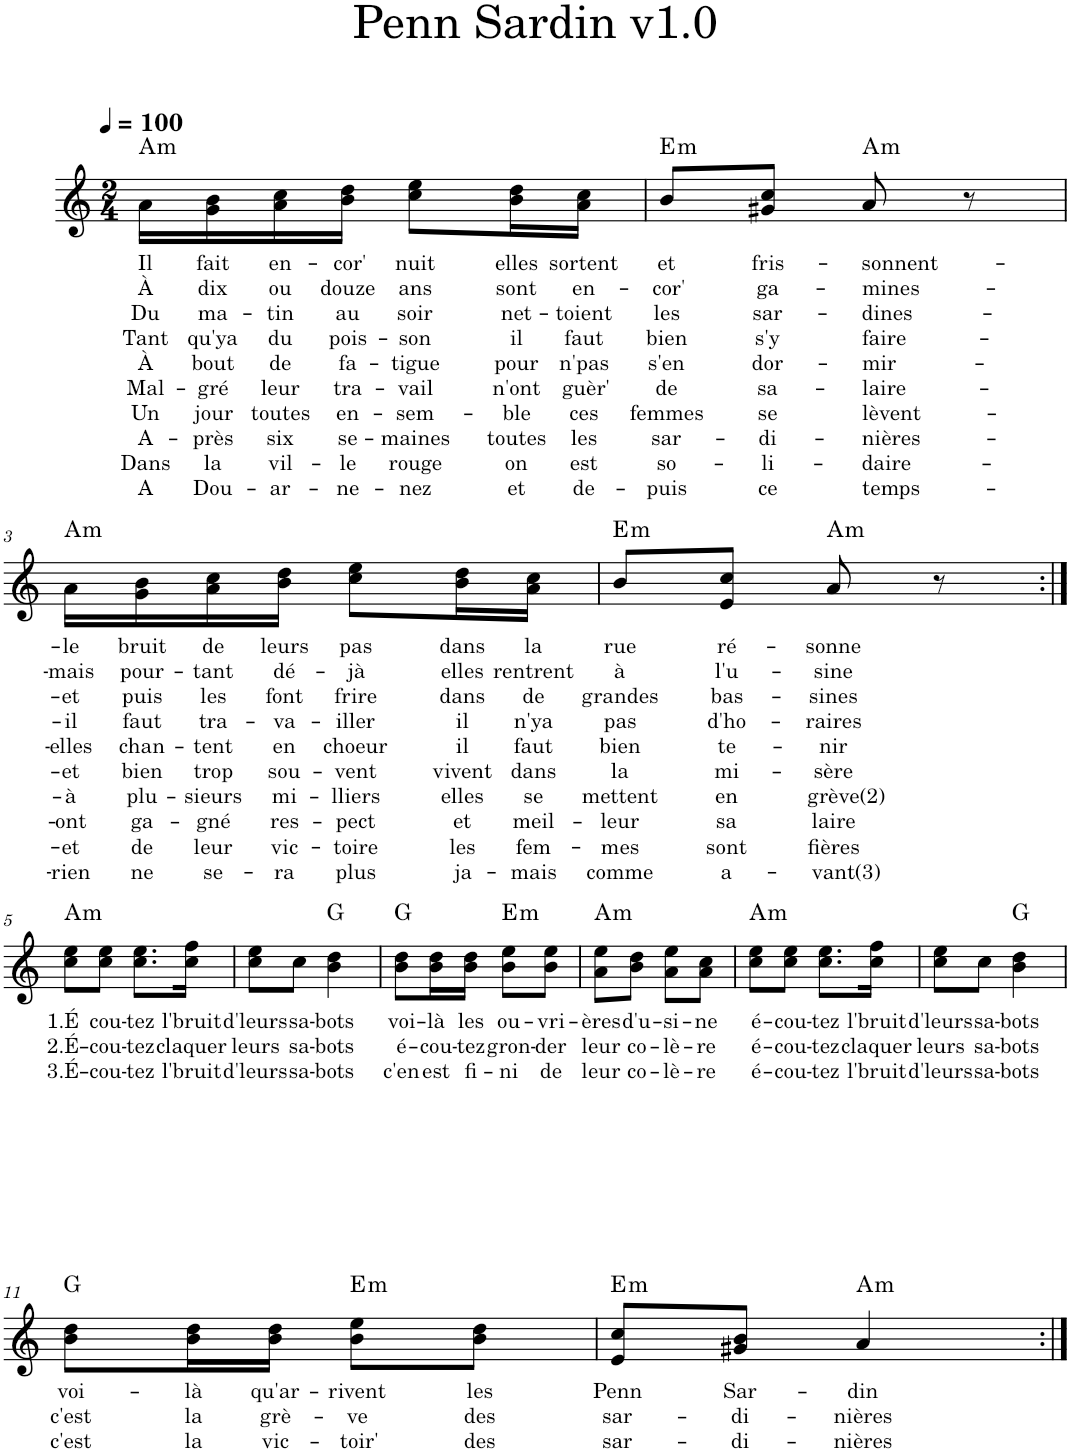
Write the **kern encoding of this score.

**kern	**text	**text	**text	**text	**text	**text	**text	**text	**text	**text	**harte
*part1	*part1	*part1	*part1	*part1	*part1	*part1	*part1	*part1	*part1	*part1	*part1
*staff1	*staff1	*staff1	*staff1	*staff1	*staff1	*staff1	*staff1	*staff1	*staff1	*staff1	*
*I"Piano	*	*	*	*	*	*	*	*	*	*	*
*I'Pno.	*	*	*	*	*	*	*	*	*	*	*
*clefG2	*	*	*	*	*	*	*	*	*	*	*
*k[]	*	*	*	*	*	*	*	*	*	*	*
*M2/4	*	*	*	*	*	*	*	*	*	*	*
*MM100	*	*	*	*	*	*	*	*	*	*	*
=1	=1	=1	=1	=1	=1	=1	=1	=1	=1	=1	=1
!	!LO:LY:b	!LO:LY:b	!LO:LY:b	!LO:LY:b	!LO:LY:b	!LO:LY:b	!LO:LY:b	!LO:LY:b	!LO:LY:b	!LO:LY:b	!LO:H:kt=m
16a\LL	Il	À	Du	Tant	À	Mal-	Un	A-	Dans	A	A:min
!	!LO:LY:b	!LO:LY:b	!LO:LY:b	!LO:LY:b	!LO:LY:b	!LO:LY:b	!LO:LY:b	!LO:LY:b	!LO:LY:b	!LO:LY:b	!
16g\ 16b\	fait	dix	ma-	qu'ya	bout	-gré	jour	-près	la	Dou-	.
!	!LO:LY:b	!LO:LY:b	!LO:LY:b	!LO:LY:b	!LO:LY:b	!LO:LY:b	!LO:LY:b	!LO:LY:b	!LO:LY:b	!LO:LY:b	!
16a\ 16cc\	en-	ou	-tin	du	de	leur	toutes	six	vil-	-ar-	.
!	!LO:LY:b	!LO:LY:b	!LO:LY:b	!LO:LY:b	!LO:LY:b	!LO:LY:b	!LO:LY:b	!LO:LY:b	!LO:LY:b	!LO:LY:b	!
16b\ 16dd\JJ	-cor'	douze	au	pois-	fa-	tra-	en-	se-	-le	-ne-	.
!	!LO:LY:b	!LO:LY:b	!LO:LY:b	!LO:LY:b	!LO:LY:b	!LO:LY:b	!LO:LY:b	!LO:LY:b	!LO:LY:b	!LO:LY:b	!
8cc\ 8ee\L	nuit	ans	soir	son	-tigue	-vail	-sem-	-maines	rouge	-nez	.
!	!LO:LY:b	!LO:LY:b	!LO:LY:b	!LO:LY:b	!LO:LY:b	!LO:LY:b	!LO:LY:b	!LO:LY:b	!LO:LY:b	!LO:LY:b	!
16b\ 16dd\L	elles	sont	net-	il	pour	n'ont	-ble	toutes	on	et	.
!	!LO:LY:b	!LO:LY:b	!LO:LY:b	!LO:LY:b	!LO:LY:b	!LO:LY:b	!LO:LY:b	!LO:LY:b	!LO:LY:b	!LO:LY:b	!
16a\ 16cc\JJ	sortent	en-	-toient	faut	n'pas	guèr'	ces	les	est	de-	.
=2	=2	=2	=2	=2	=2	=2	=2	=2	=2	=2	=2
!	!LO:LY:b	!LO:LY:b	!LO:LY:b	!LO:LY:b	!LO:LY:b	!LO:LY:b	!LO:LY:b	!LO:LY:b	!LO:LY:b	!LO:LY:b	!LO:H:kt=m
8b/L	et	-cor'	les	bien	s'en	de	femmes	sar-	so-	-puis	E:min
!	!LO:LY:b	!LO:LY:b	!LO:LY:b	!LO:LY:b	!LO:LY:b	!LO:LY:b	!LO:LY:b	!LO:LY:b	!LO:LY:b	!LO:LY:b	!
8g#X/ 8cc/J	fris-	ga-	sar-	s'y	dor-	sa-	se	-di-	-li-	ce	.
!	!LO:LY:b	!LO:LY:b	!LO:LY:b	!LO:LY:b	!LO:LY:b	!LO:LY:b	!LO:LY:b	!LO:LY:b	!LO:LY:b	!LO:LY:b	!LO:H:kt=m
8a/	-sonnent-	-mines-	-dines-	faire-	-mir-	-laire-	lèvent-	-nières-	-daire-	temps-	A:min
8r	.	.	.	.	.	.	.	.	.	.	.
!!LO:LB:g=z
=3	=3	=3	=3	=3	=3	=3	=3	=3	=3	=3	=3
!	!LO:LY:b	!LO:LY:b	!LO:LY:b	!LO:LY:b	!LO:LY:b	!LO:LY:b	!LO:LY:b	!LO:LY:b	!LO:LY:b	!LO:LY:b	!LO:H:kt=m
16a\LL	le	mais	et	il	elles	et	à	ont	et	-rien	A:min
!	!LO:LY:b	!LO:LY:b	!LO:LY:b	!LO:LY:b	!LO:LY:b	!LO:LY:b	!LO:LY:b	!LO:LY:b	!LO:LY:b	!LO:LY:b	!
16g\ 16b\	bruit	pour-	puis	faut	chan-	bien	plu-	ga-	de	ne	.
!	!LO:LY:b	!LO:LY:b	!LO:LY:b	!LO:LY:b	!LO:LY:b	!LO:LY:b	!LO:LY:b	!LO:LY:b	!LO:LY:b	!LO:LY:b	!
16a\ 16cc\	de	-tant	les	tra-	-tent	trop	-sieurs	-gné	leur	se-	.
!	!LO:LY:b	!LO:LY:b	!LO:LY:b	!LO:LY:b	!LO:LY:b	!LO:LY:b	!LO:LY:b	!LO:LY:b	!LO:LY:b	!LO:LY:b	!
16b\ 16dd\JJ	leurs	dé-	font	-va-	en	sou-	mi-	res-	vic-	-ra	.
!	!LO:LY:b	!LO:LY:b	!LO:LY:b	!LO:LY:b	!LO:LY:b	!LO:LY:b	!LO:LY:b	!LO:LY:b	!LO:LY:b	!LO:LY:b	!
8cc\ 8ee\L	pas	-jà	frire	-iller	choeur	-vent	-lliers	-pect	-toire	plus	.
!	!LO:LY:b	!LO:LY:b	!LO:LY:b	!LO:LY:b	!LO:LY:b	!LO:LY:b	!LO:LY:b	!LO:LY:b	!LO:LY:b	!LO:LY:b	!
16b\ 16dd\L	dans	elles	dans	il	il	vivent	elles	et	les	ja-	.
!	!LO:LY:b	!LO:LY:b	!LO:LY:b	!LO:LY:b	!LO:LY:b	!LO:LY:b	!LO:LY:b	!LO:LY:b	!LO:LY:b	!LO:LY:b	!
16a\ 16cc\JJ	la	rentrent	de	n'ya	faut	dans	se	meil-	fem-	-mais	.
=4	=4	=4	=4	=4	=4	=4	=4	=4	=4	=4	=4
!	!LO:LY:b	!LO:LY:b	!LO:LY:b	!LO:LY:b	!LO:LY:b	!LO:LY:b	!LO:LY:b	!LO:LY:b	!LO:LY:b	!LO:LY:b	!LO:H:kt=m
8b/L	rue	à	grandes	pas	bien	la	mettent	-leur	-mes	comme	E:min
!	!LO:LY:b	!LO:LY:b	!LO:LY:b	!LO:LY:b	!LO:LY:b	!LO:LY:b	!LO:LY:b	!LO:LY:b	!LO:LY:b	!LO:LY:b	!
8e/ 8cc/J	ré-	l'u-	bas-	d'ho-	te-	mi-	en	sa	sont	a-	.
!	!LO:LY:b	!LO:LY:b	!LO:LY:b	!LO:LY:b	!LO:LY:b	!LO:LY:b	!LO:LY:b	!LO:LY:b	!LO:LY:b	!LO:LY:b	!LO:H:kt=m
8a/	-sonne	-sine	-sines	-raires	-nir	-sère	grève(2)	laire	fières	-vant(3)	A:min
8r	.	.	.	.	.	.	.	.	.	.	.
!!LO:LB:g=z
=5:|!	=5:|!	=5:|!	=5:|!	=5:|!	=5:|!	=5:|!	=5:|!	=5:|!	=5:|!	=5:|!	=5:|!
!	!LO:LY:b	!LO:LY:b	!LO:LY:b	!	!	!	!	!	!	!	!LO:H:kt=m
8cc\ 8ee\L	1.É	2.É-	3.É-	.	.	.	.	.	.	.	A:min
!	!LO:LY:b	!LO:LY:b	!LO:LY:b	!	!	!	!	!	!	!	!
8cc\ 8ee\J	cou-	-cou-	-cou-	.	.	.	.	.	.	.	.
!	!LO:LY:b	!LO:LY:b	!LO:LY:b	!	!	!	!	!	!	!	!
8.cc\ 8.ee\L	-tez	-tez	-tez	.	.	.	.	.	.	.	.
!	!LO:LY:b	!LO:LY:b	!LO:LY:b	!	!	!	!	!	!	!	!
16cc\ 16ff\Jk	l'bruit	claquer	l'bruit	.	.	.	.	.	.	.	.
=6	=6	=6	=6	=6	=6	=6	=6	=6	=6	=6	=6
!	!LO:LY:b	!LO:LY:b	!LO:LY:b	!	!	!	!	!	!	!	!
8cc\ 8ee\L	d'leurs	leurs	d'leurs	.	.	.	.	.	.	.	.
!	!LO:LY:b	!LO:LY:b	!LO:LY:b	!	!	!	!	!	!	!	!
8cc\J	sa-	sa-	sa-	.	.	.	.	.	.	.	.
!	!LO:LY:b	!LO:LY:b	!LO:LY:b	!	!	!	!	!	!	!	!
4b\ 4dd\	-bots	-bots	-bots	.	.	.	.	.	.	.	G:maj
=7	=7	=7	=7	=7	=7	=7	=7	=7	=7	=7	=7
!	!LO:LY:b	!LO:LY:b	!LO:LY:b	!	!	!	!	!	!	!	!
8b\ 8dd\L	voi-	é-	c'en	.	.	.	.	.	.	.	G:maj
!	!LO:LY:b	!LO:LY:b	!LO:LY:b	!	!	!	!	!	!	!	!
16b\ 16dd\L	-là	-cou-	est	.	.	.	.	.	.	.	.
!	!LO:LY:b	!LO:LY:b	!LO:LY:b	!	!	!	!	!	!	!	!
16b\ 16dd\JJ	les	-tez	fi-	.	.	.	.	.	.	.	.
!	!LO:LY:b	!LO:LY:b	!LO:LY:b	!	!	!	!	!	!	!	!LO:H:kt=m
8b\ 8ee\L	ou-	gron-	-ni	.	.	.	.	.	.	.	E:min
!	!LO:LY:b	!LO:LY:b	!LO:LY:b	!	!	!	!	!	!	!	!
8b\ 8ee\J	-vri-	-der	de	.	.	.	.	.	.	.	.
=8	=8	=8	=8	=8	=8	=8	=8	=8	=8	=8	=8
!	!LO:LY:b	!LO:LY:b	!LO:LY:b	!	!	!	!	!	!	!	!LO:H:kt=m
8a\ 8ee\L	-ères	leur	leur	.	.	.	.	.	.	.	A:min
!	!LO:LY:b	!LO:LY:b	!LO:LY:b	!	!	!	!	!	!	!	!
8b\ 8dd\J	d'u-	co-	co-	.	.	.	.	.	.	.	.
!	!LO:LY:b	!LO:LY:b	!LO:LY:b	!	!	!	!	!	!	!	!
8a\ 8ee\L	-si-	-lè-	-lè-	.	.	.	.	.	.	.	.
!	!LO:LY:b	!LO:LY:b	!LO:LY:b	!	!	!	!	!	!	!	!
8a\ 8cc\J	-ne	-re	-re	.	.	.	.	.	.	.	.
=9	=9	=9	=9	=9	=9	=9	=9	=9	=9	=9	=9
!	!LO:LY:b	!LO:LY:b	!LO:LY:b	!	!	!	!	!	!	!	!LO:H:kt=m
8cc\ 8ee\L	é-	é-	é-	.	.	.	.	.	.	.	A:min
!	!LO:LY:b	!LO:LY:b	!LO:LY:b	!	!	!	!	!	!	!	!
8cc\ 8ee\J	-cou-	-cou-	-cou-	.	.	.	.	.	.	.	.
!	!LO:LY:b	!LO:LY:b	!LO:LY:b	!	!	!	!	!	!	!	!
8.cc\ 8.ee\L	-tez	-tez	-tez	.	.	.	.	.	.	.	.
!	!LO:LY:b	!LO:LY:b	!LO:LY:b	!	!	!	!	!	!	!	!
16cc\ 16ff\Jk	l'bruit	claquer	l'bruit	.	.	.	.	.	.	.	.
=10	=10	=10	=10	=10	=10	=10	=10	=10	=10	=10	=10
!	!LO:LY:b	!LO:LY:b	!LO:LY:b	!	!	!	!	!	!	!	!
8cc\ 8ee\L	d'leurs	leurs	d'leurs	.	.	.	.	.	.	.	.
!	!LO:LY:b	!LO:LY:b	!LO:LY:b	!	!	!	!	!	!	!	!
8cc\J	sa-	sa-	sa-	.	.	.	.	.	.	.	.
!	!LO:LY:b	!LO:LY:b	!LO:LY:b	!	!	!	!	!	!	!	!
4b\ 4dd\	-bots	-bots	-bots	.	.	.	.	.	.	.	G:maj
!!LO:LB:g=z
=11	=11	=11	=11	=11	=11	=11	=11	=11	=11	=11	=11
!	!LO:LY:b	!LO:LY:b	!LO:LY:b	!	!	!	!	!	!	!	!
8b\ 8dd\L	voi-	c'est	c'est	.	.	.	.	.	.	.	G:maj
!	!LO:LY:b	!LO:LY:b	!LO:LY:b	!	!	!	!	!	!	!	!
16b\ 16dd\L	-là	la	la	.	.	.	.	.	.	.	.
!	!LO:LY:b	!LO:LY:b	!LO:LY:b	!	!	!	!	!	!	!	!
16b\ 16dd\JJ	qu'ar-	grè-	vic-	.	.	.	.	.	.	.	.
!	!LO:LY:b	!LO:LY:b	!LO:LY:b	!	!	!	!	!	!	!	!LO:H:kt=m
8b\ 8ee\L	-rivent	-ve	-toir'	.	.	.	.	.	.	.	E:min
!	!LO:LY:b	!LO:LY:b	!LO:LY:b	!	!	!	!	!	!	!	!
8b\ 8dd\J	les	des	des	.	.	.	.	.	.	.	.
=12	=12	=12	=12	=12	=12	=12	=12	=12	=12	=12	=12
!	!LO:LY:b	!LO:LY:b	!LO:LY:b	!	!	!	!	!	!	!	!LO:H:kt=m
8e/ 8cc/L	Penn	sar-	sar-	.	.	.	.	.	.	.	E:min
!	!LO:LY:b	!LO:LY:b	!LO:LY:b	!	!	!	!	!	!	!	!
8g#X/ 8b/J	Sar-	-di-	-di-	.	.	.	.	.	.	.	.
!	!LO:LY:b	!LO:LY:b	!LO:LY:b	!	!	!	!	!	!	!	!LO:H:kt=m
4a/	-din	-nières	-nières	.	.	.	.	.	.	.	A:min
=:|!	=:|!	=:|!	=:|!	=:|!	=:|!	=:|!	=:|!	=:|!	=:|!	=:|!	=:|!
*-	*-	*-	*-	*-	*-	*-	*-	*-	*-	*-	*-
